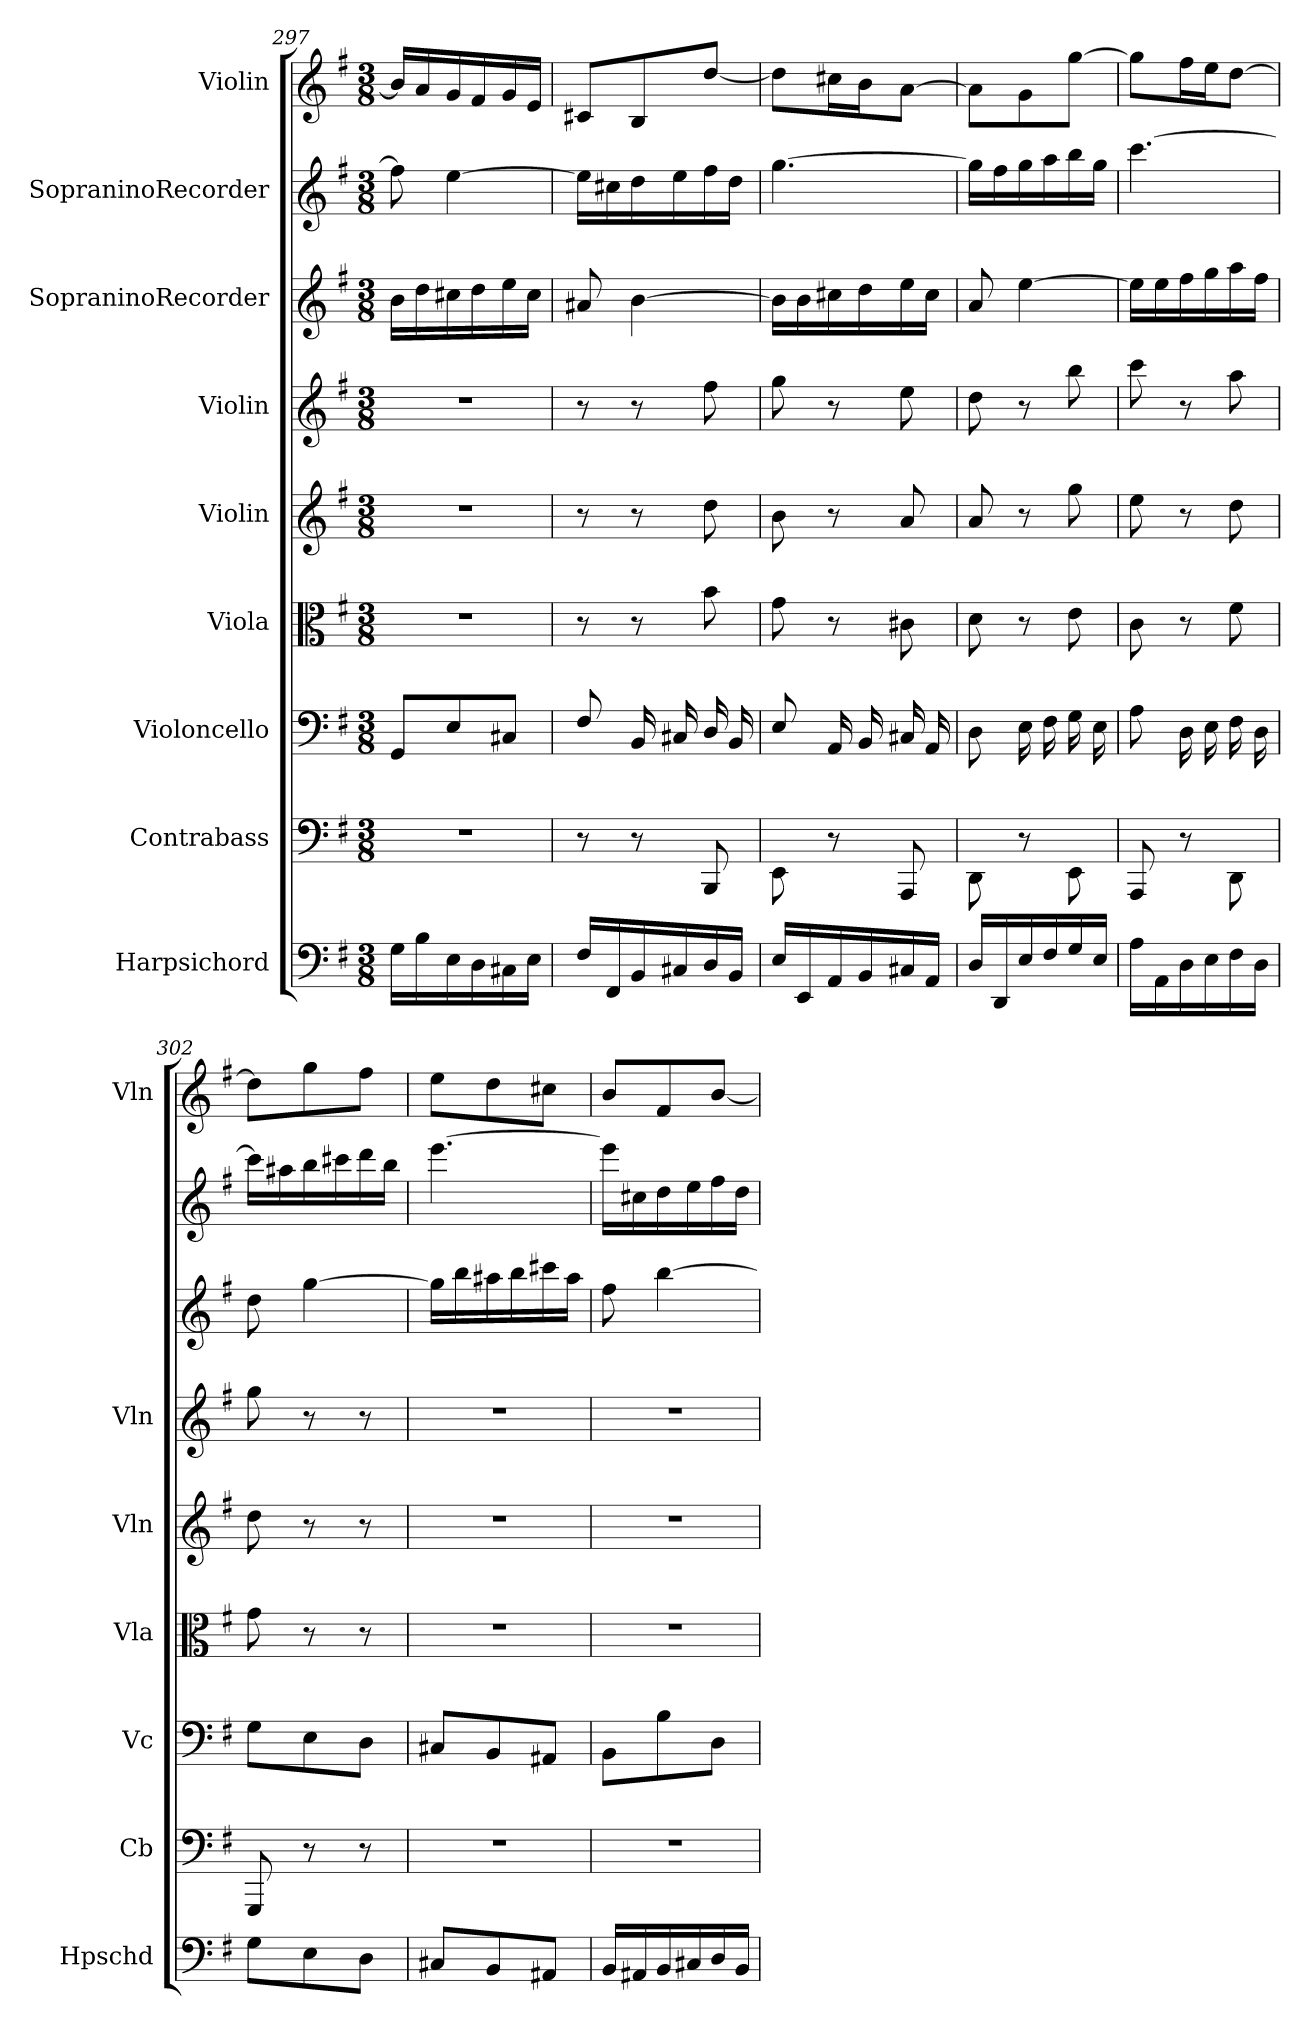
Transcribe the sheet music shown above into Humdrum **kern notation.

**kern	**kern	**kern	**kern	**kern	**kern	**kern	**kern	**kern
*part9	*part8	*part7	*part6	*part5	*part4	*part3	*part2	*part1
*staff9	*staff8	*staff7	*staff6	*staff5	*staff4	*staff3	*staff2	*staff1
*I"Harpsichord	*I"Contrabass	*I"Violoncello	*I"Viola	*I"Violin	*I"Violin	*I"SopraninoRecorder	*I"SopraninoRecorder	*I"Violin
*I'Hpschd	*I'Cb	*I'Vc	*I'Vla	*I'Vln	*I'Vln	*	*	*I'Vln
*clefF4	*clefF4	*clefF4	*clefC3	*clefG2	*clefG2	*clefG2	*clefG2	*clefG2
*k[f#]	*k[f#]	*k[f#]	*k[f#]	*k[f#]	*k[f#]	*k[f#]	*k[f#]	*k[f#]
*G:	*G:	*G:	*G:	*G:	*G:	*G:	*G:	*G:
*M3/8	*M3/8	*M3/8	*M3/8	*M3/8	*M3/8	*M3/8	*M3/8	*M3/8
=297	=297	=297	=297	=297	=297	=297	=297	=297
16G\LL	4.r	8GG/L	4.r	4.r	4.r	16b\LL	8ff#\]	16b/LL]
16B\	.	.	.	.	.	16dd\	.	16a/
16E\	.	8E/	.	.	.	16cc#X\	[4ee\	16g/
16D\	.	.	.	.	.	16dd\	.	16f#/
16C#X\	.	8C#X/J	.	.	.	16ee\	.	16g/
16E\JJ	.	.	.	.	.	16cc#\JJ	.	16e/JJ
=298	=298	=298	=298	=298	=298	=298	=298	=298
16F#/LL	8r	8F#/	8r	8r	8r	8a#X/	16ee\LL]	8c#X/L
16FF#/	.	.	.	.	.	.	16cc#X\	.
16BB/	8r	16BB/	8r	8r	8r	[4b\	16dd\	8B/
16C#X/	.	16C#X/	.	.	.	.	16ee\	.
16D/	8BBB/	16D/	8b\	8dd\	8ff#\	.	16ff#\	[8dd/J
16BB/JJ	.	16BB/	.	.	.	.	16dd\JJ	.
=299	=299	=299	=299	=299	=299	=299	=299	=299
16E/LL	8EE\	8E/	8g\	8b\	8gg\	16b\LL]	[4.gg\	8dd\L]
16EE/	.	.	.	.	.	16b\	.	.
16AA/	8r	16AA/	8r	8r	8r	16cc#X\	.	16cc#X\L
16BB/	.	16BB/	.	.	.	16dd\	.	16b\J
16C#X/	8AAA/	16C#X/	8c#X\	8a/	8ee\	16ee\	.	[8a\J
16AA/JJ	.	16AA/	.	.	.	16cc#\JJ	.	.
=300	=300	=300	=300	=300	=300	=300	=300	=300
16D/LL	8DD\	8D\	8d\	8a/	8dd\	8a/	16gg\LL]	8a\L]
16DD/	.	.	.	.	.	.	16ff#\	.
16E/	8r	16E\	8r	8r	8r	[4ee\	16gg\	8g\
16F#/	.	16F#\	.	.	.	.	16aa\	.
16G/	8EE\	16G\	8e\	8gg\	8bb\	.	16bb\	[8gg\J
16E/JJ	.	16E\	.	.	.	.	16gg\JJ	.
=301	=301	=301	=301	=301	=301	=301	=301	=301
16A\LL	8AAA/	8A\	8c\	8ee\	8ccc\	16ee\LL]	[4.ccc\	8gg\L]
16AA\	.	.	.	.	.	16ee\	.	.
16D\	8r	16D\	8r	8r	8r	16ff#\	.	16ff#\L
16E\	.	16E\	.	.	.	16gg\	.	16ee\J
16F#\	8DD\	16F#\	8f#\	8dd\	8aa\	16aa\	.	[8dd\J
16D\JJ	.	16D\	.	.	.	16ff#\JJ	.	.
=302	=302	=302	=302	=302	=302	=302	=302	=302
8G\L	8GGG/	8G\L	8g\	8dd\	8gg\	8dd\	16ccc\LL]	8dd\L]
.	.	.	.	.	.	.	16aa#X\	.
8E\	8r	8E\	8r	8r	8r	[4gg\	16bb\	8gg\
.	.	.	.	.	.	.	16ccc#X\	.
8D\J	8r	8D\J	8r	8r	8r	.	16ddd\	8ff#\J
.	.	.	.	.	.	.	16bb\JJ	.
=303	=303	=303	=303	=303	=303	=303	=303	=303
8C#X/L	4.r	8C#X/L	4.r	4.r	4.r	16gg\LL]	[4.eee\	8ee\L
.	.	.	.	.	.	16bb\	.	.
8BB/	.	8BB/	.	.	.	16aa#X\	.	8dd\
.	.	.	.	.	.	16bb\	.	.
8AA#X/J	.	8AA#X/J	.	.	.	16ccc#X\	.	8cc#X\J
.	.	.	.	.	.	16aa#\JJ	.	.
=304	=304	=304	=304	=304	=304	=304	=304	=304
16BB/LL	4.r	8BB\L	4.r	4.r	4.r	8ff#\	16eee\LL]	8b/L
16AA#X/	.	.	.	.	.	.	16cc#X\	.
16BB/	.	8B\	.	.	.	[4bb\	16dd\	8f#/
16C#X/	.	.	.	.	.	.	16ee\	.
16D/	.	8D\J	.	.	.	.	16ff#\	[8b/J
16BB/JJ	.	.	.	.	.	.	16dd\JJ	.
=	=	=	=	=	=	=	=	=
*-	*-	*-	*-	*-	*-	*-	*-	*-
